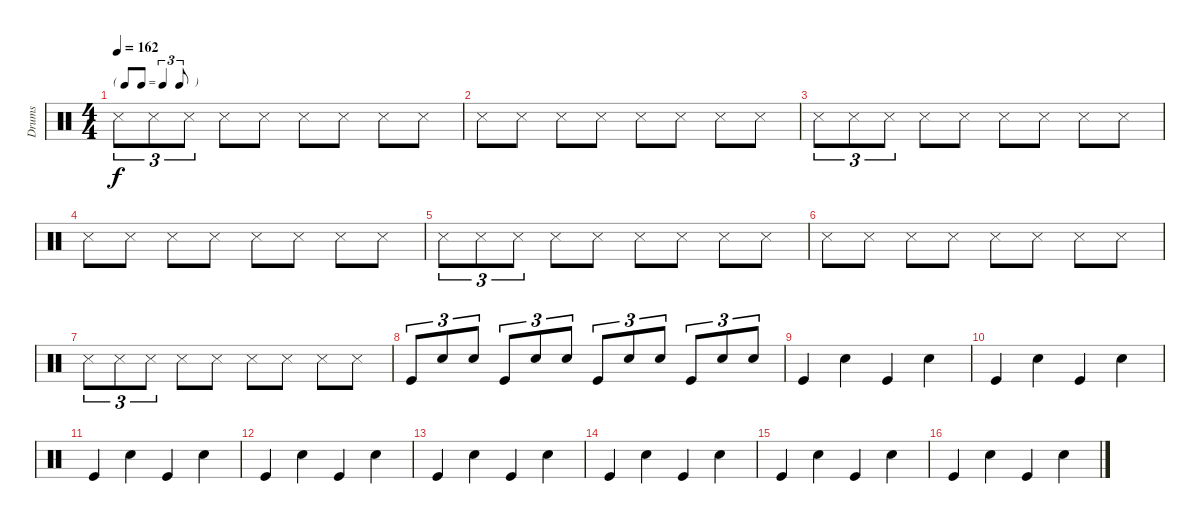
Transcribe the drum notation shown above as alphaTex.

\track ("Drums" "Drums") {instrument percussion}
\staff {score}
\articulation defaults
\ts (4 4)
\tf triplet8th
\tempo 162
\clef neutral
\ks c "Snare (side stick) 3".8{tu (3 2) dy f} "Snare (side stick) 3".8{tu (3 2)} "Snare (side stick) 3".8{tu (3 2)} "Snare (side stick) 3".8 "Snare (side stick) 3".8 "Snare (side stick) 3".8 "Snare (side stick) 3".8 "Snare (side stick) 3".8 "Snare (side stick) 3".8
|
"Snare (side stick) 3".8 "Snare (side stick) 3".8 "Snare (side stick) 3".8 "Snare (side stick) 3".8 "Snare (side stick) 3".8 "Snare (side stick) 3".8 "Snare (side stick) 3".8 "Snare (side stick) 3".8 |
"Snare (side stick) 3".8{tu (3 2)} "Snare (side stick) 3".8{tu (3 2)} "Snare (side stick) 3".8{tu (3 2)} "Snare (side stick) 3".8 "Snare (side stick) 3".8 "Snare (side stick) 3".8 "Snare (side stick) 3".8 "Snare (side stick) 3".8 "Snare (side stick) 3".8 |
"Snare (side stick) 3".8 "Snare (side stick) 3".8 "Snare (side stick) 3".8 "Snare (side stick) 3".8 "Snare (side stick) 3".8 "Snare (side stick) 3".8 "Snare (side stick) 3".8 "Snare (side stick) 3".8 |
"Snare (side stick) 3".8{tu (3 2)} "Snare (side stick) 3".8{tu (3 2)} "Snare (side stick) 3".8{tu (3 2)} "Snare (side stick) 3".8 "Snare (side stick) 3".8 "Snare (side stick) 3".8 "Snare (side stick) 3".8 "Snare (side stick) 3".8 "Snare (side stick) 3".8 |
"Snare (side stick) 3".8 "Snare (side stick) 3".8 "Snare (side stick) 3".8 "Snare (side stick) 3".8 "Snare (side stick) 3".8 "Snare (side stick) 3".8 "Snare (side stick) 3".8 "Snare (side stick) 3".8 |
"Snare (side stick) 3".8{tu (3 2)} "Snare (side stick) 3".8{tu (3 2)} "Snare (side stick) 3".8{tu (3 2)} "Snare (side stick) 3".8 "Snare (side stick) 3".8 "Snare (side stick) 3".8 "Snare (side stick) 3".8 "Snare (side stick) 3".8 "Snare (side stick) 3".8 |
"Kick (hit)".8{tu (3 2)} "Snare (hit) 2".8{tu (3 2)} "Snare (hit) 2".8{tu (3 2)} "Kick (hit)".8{tu (3 2)} "Snare (hit) 2".8{tu (3 2)} "Snare (hit) 2".8{tu (3 2)} "Kick (hit)".8{tu (3 2)} "Snare (hit) 2".8{tu (3 2)} "Snare (hit) 2".8{tu (3 2)} "Kick (hit)".8{tu (3 2)} "Snare (hit) 2".8{tu (3 2)} "Snare (hit) 2".8{tu (3 2)} |
"Kick (hit)".4 "Snare (hit) 2".4 "Kick (hit)".4 "Snare (hit) 2".4 |
"Kick (hit)".4 "Snare (hit) 2".4 "Kick (hit)".4 "Snare (hit) 2".4 |
"Kick (hit)".4 "Snare (hit) 2".4 "Kick (hit)".4 "Snare (hit) 2".4 |
"Kick (hit)".4 "Snare (hit) 2".4 "Kick (hit)".4 "Snare (hit) 2".4 |
"Kick (hit)".4 "Snare (hit) 2".4 "Kick (hit)".4 "Snare (hit) 2".4 |
"Kick (hit)".4 "Snare (hit) 2".4 "Kick (hit)".4 "Snare (hit) 2".4 |
"Kick (hit)".4 "Snare (hit) 2".4 "Kick (hit)".4 "Snare (hit) 2".4 |
"Kick (hit)".4 "Snare (hit) 2".4 "Kick (hit)".4 "Snare (hit) 2".4
